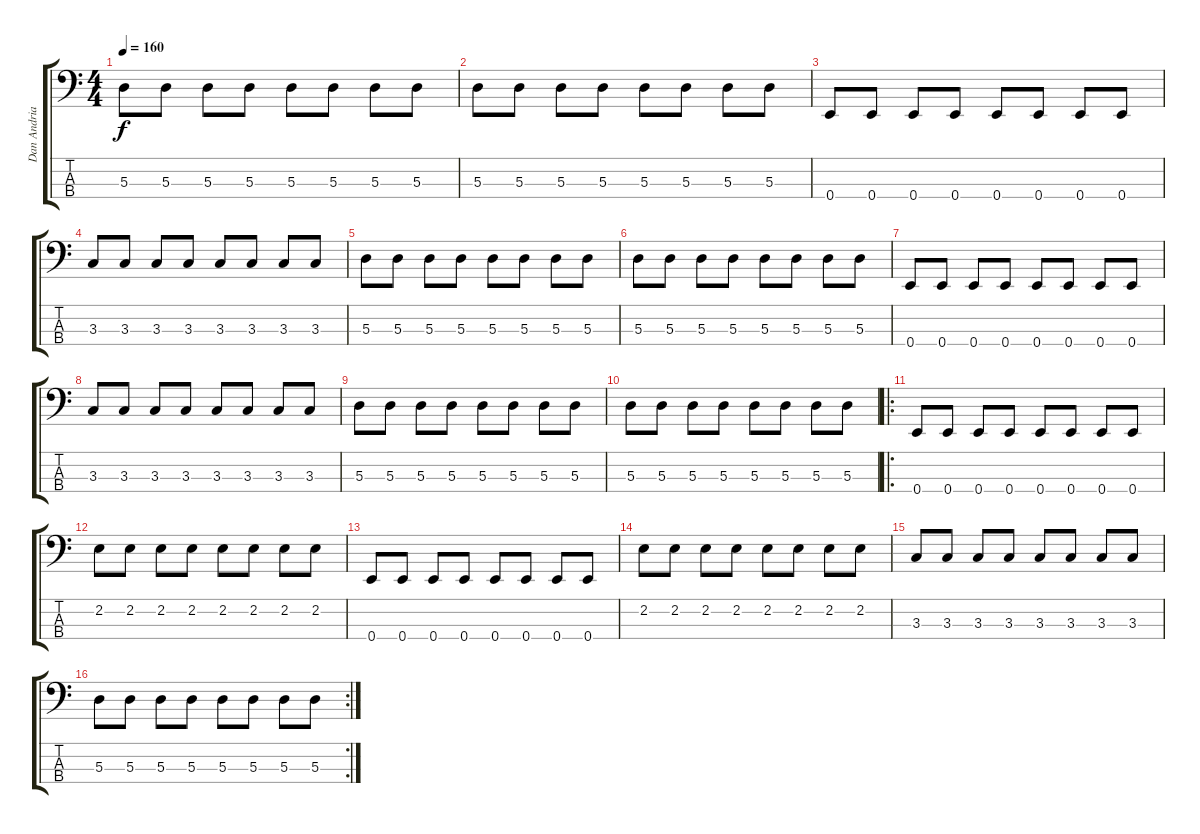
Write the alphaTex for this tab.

\track ("Dan Andriano" "Dan Andria") {instrument electricbassfinger}
\staff {score tabs}
\tuning (G2 D2 A1 E1) {hide}
\ts (4 4)
\tempo 160
\clef f4
\ks c
5.3.8{dy f} 5.3.8 5.3.8 5.3.8 5.3.8 5.3.8 5.3.8 5.3.8 |
5.3.8 5.3.8 5.3.8 5.3.8 5.3.8 5.3.8 5.3.8 5.3.8 |
0.4.8 0.4.8 0.4.8 0.4.8 0.4.8 0.4.8 0.4.8 0.4.8 |
3.3.8 3.3.8 3.3.8 3.3.8 3.3.8 3.3.8 3.3.8 3.3.8 |
5.3.8 5.3.8 5.3.8 5.3.8 5.3.8 5.3.8 5.3.8 5.3.8 |
5.3.8 5.3.8 5.3.8 5.3.8 5.3.8 5.3.8 5.3.8 5.3.8 |
0.4.8 0.4.8 0.4.8 0.4.8 0.4.8 0.4.8 0.4.8 0.4.8 |
3.3.8 3.3.8 3.3.8 3.3.8 3.3.8 3.3.8 3.3.8 3.3.8 |
5.3.8 5.3.8 5.3.8 5.3.8 5.3.8 5.3.8 5.3.8 5.3.8 |
5.3.8 5.3.8 5.3.8 5.3.8 5.3.8 5.3.8 5.3.8 5.3.8 |
\ro
0.4.8 0.4.8 0.4.8 0.4.8 0.4.8 0.4.8 0.4.8 0.4.8 |
2.2.8 2.2.8 2.2.8 2.2.8 2.2.8 2.2.8 2.2.8 2.2.8 |
0.4.8 0.4.8 0.4.8 0.4.8 0.4.8 0.4.8 0.4.8 0.4.8 |
2.2.8 2.2.8 2.2.8 2.2.8 2.2.8 2.2.8 2.2.8 2.2.8 |
3.3.8 3.3.8 3.3.8 3.3.8 3.3.8 3.3.8 3.3.8 3.3.8 |
\rc 2
5.3.8 5.3.8 5.3.8 5.3.8 5.3.8 5.3.8 5.3.8 5.3.8
